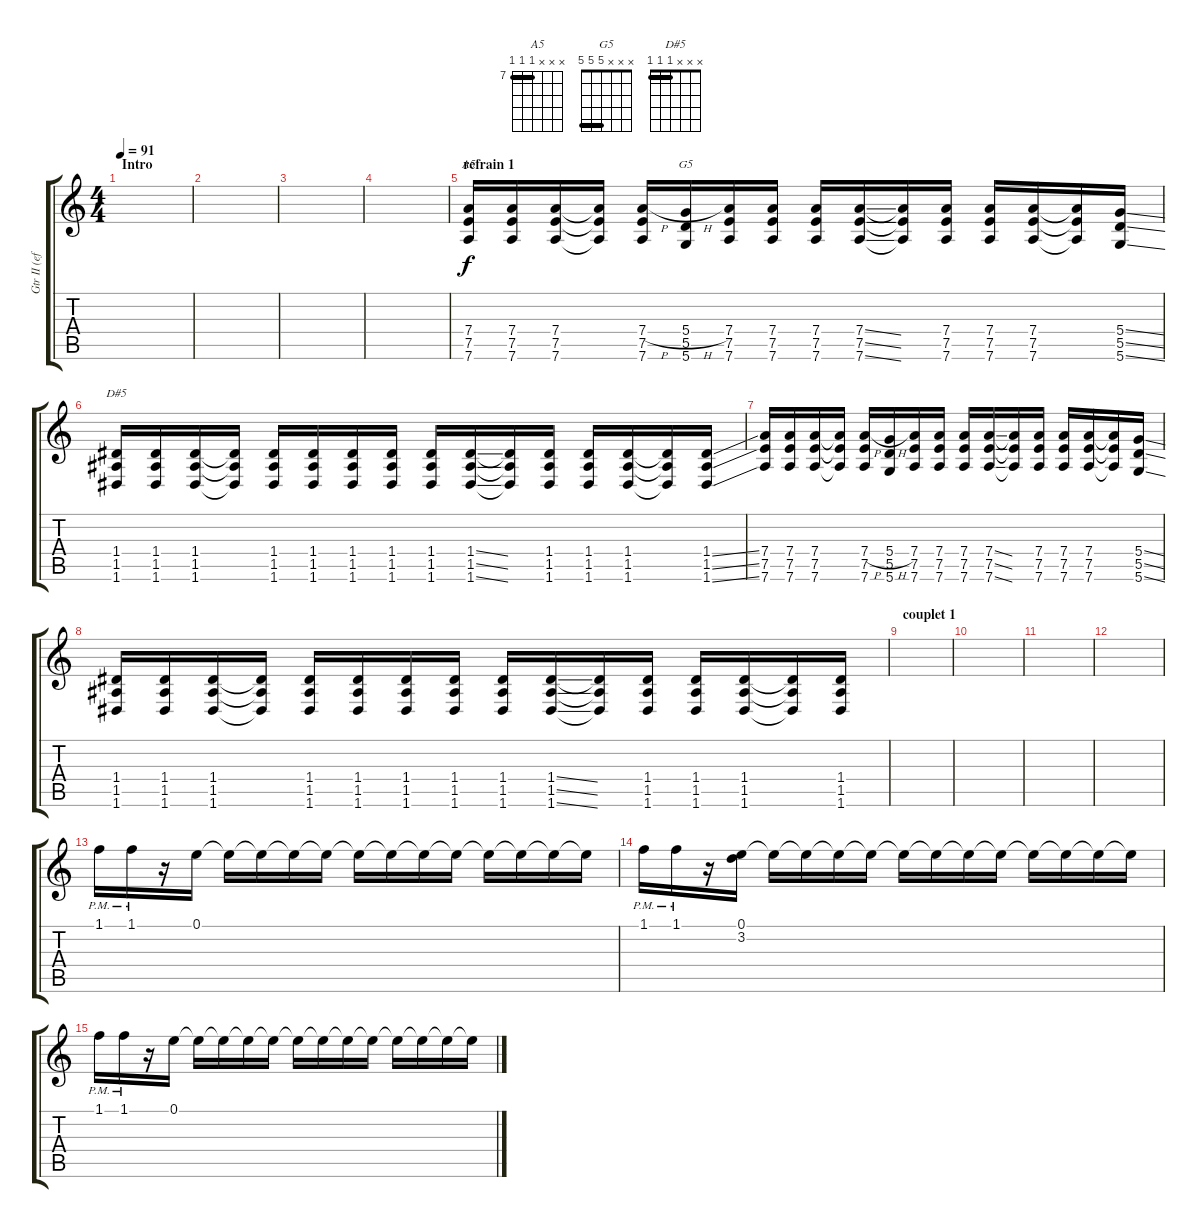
\track ("Gtr II (effet disto + Flanjet ou Talk.)" "Gtr II (ef") {instrument overdrivenguitar}
\staff {score tabs}
\tuning (E4 B3 G3 D3 A2 D2) {hide}
\chord ("A5" x x x 7 7 7) {firstfret 7 barre 7}
\chord ("G5" x x x 5 5 5) {barre 5}
\chord ("D#5" x x x 1 1 1) {barre 1}
\ts (4 4)
\section ("" "Intro")
\tempo 91
\clef g2
\ks c
|
|
|
|
\section ("" "refrain 1")
(7.4 7.5 7.6).16{ch "A5"} (7.4 7.5 7.6).16 (7.4 7.5 7.6).16 (7.4{t} 7.5{t} 7.6{t}).16 (7.4{h} 7.5 7.6).16 (5.4{h} 5.5 5.6).16{ch "G5"} (7.4 7.5 7.6).16 (7.4 7.5 7.6).16 (7.4 7.5 7.6).16 (7.4{ss} 7.5{ss} 7.6{ss}).16 (7.4{t} 7.5{t} 7.6{t}).16 (7.4 7.5 7.6).16 (7.4 7.5 7.6).16 (7.4 7.5 7.6).16 (7.4{t} 7.5{t} 7.6{t}).16 (5.4{ss} 5.5{ss} 5.6{ss}).16 |
(1.4 1.5 1.6).16{ch "D#5"} (1.4 1.5 1.6).16 (1.4 1.5 1.6).16 (1.4{t} 1.5{t} 1.6{t}).16 (1.4 1.5 1.6).16 (1.4 1.5 1.6).16 (1.4 1.5 1.6).16 (1.4 1.5 1.6).16 (1.4 1.5 1.6).16 (1.4{ss} 1.5{ss} 1.6{ss}).16 (1.4{t} 1.5{t} 1.6{t}).16 (1.4 1.5 1.6).16 (1.4 1.5 1.6).16 (1.4 1.5 1.6).16 (1.4{t} 1.5{t} 1.6{t}).16 (1.4{ss} 1.5{ss} 1.6{ss}).16 |
(7.4 7.5 7.6).16 (7.4 7.5 7.6).16 (7.4 7.5 7.6).16 (7.4{t} 7.5{t} 7.6{t}).16 (7.4{h} 7.5 7.6).16 (5.4{h} 5.5 5.6).16 (7.4 7.5 7.6).16 (7.4 7.5 7.6).16 (7.4 7.5 7.6).16 (7.4{ss} 7.5{ss} 7.6{ss}).16 (7.4{t} 7.5{t} 7.6{t}).16 (7.4 7.5 7.6).16 (7.4 7.5 7.6).16 (7.4 7.5 7.6).16 (7.4{t} 7.5{t} 7.6{t}).16 (5.4{ss} 5.5{ss} 5.6{ss}).16 |
(1.4 1.5 1.6).16 (1.4 1.5 1.6).16 (1.4 1.5 1.6).16 (1.4{t} 1.5{t} 1.6{t}).16 (1.4 1.5 1.6).16 (1.4 1.5 1.6).16 (1.4 1.5 1.6).16 (1.4 1.5 1.6).16 (1.4 1.5 1.6).16 (1.4{ss} 1.5{ss} 1.6{ss}).16 (1.4{t} 1.5{t} 1.6{t}).16 (1.4 1.5 1.6).16 (1.4 1.5 1.6).16 (1.4 1.5 1.6).16 (1.4{t} 1.5{t} 1.6{t}).16 (1.4 1.5 1.6).16 |
\section ("" "couplet 1")
|
|
|
|
1.1{pm}.16{instrument distortionguitar} 1.1{pm}.16 r.16 0.1.16 0.1{t}.16 0.1{t}.16 0.1{t}.16 0.1{t}.16 0.1{t}.16 0.1{t}.16 0.1{t}.16 0.1{t}.16 0.1{t}.16 0.1{t}.16 0.1{t}.16 0.1{t}.16 |
1.1{pm}.16 1.1{pm}.16 r.16 (0.1 3.2).16 0.1{t}.16 0.1{t}.16 0.1{t}.16 0.1{t}.16 0.1{t}.16 0.1{t}.16 0.1{t}.16 0.1{t}.16 0.1{t}.16 0.1{t}.16 0.1{t}.16 0.1{t}.16 |
1.1{pm}.16 1.1{pm}.16 r.16 0.1.16 0.1{t}.16 0.1{t}.16 0.1{t}.16 0.1{t}.16 0.1{t}.16 0.1{t}.16 0.1{t}.16 0.1{t}.16 0.1{t}.16 0.1{t}.16 0.1{t}.16 0.1{t}.16
